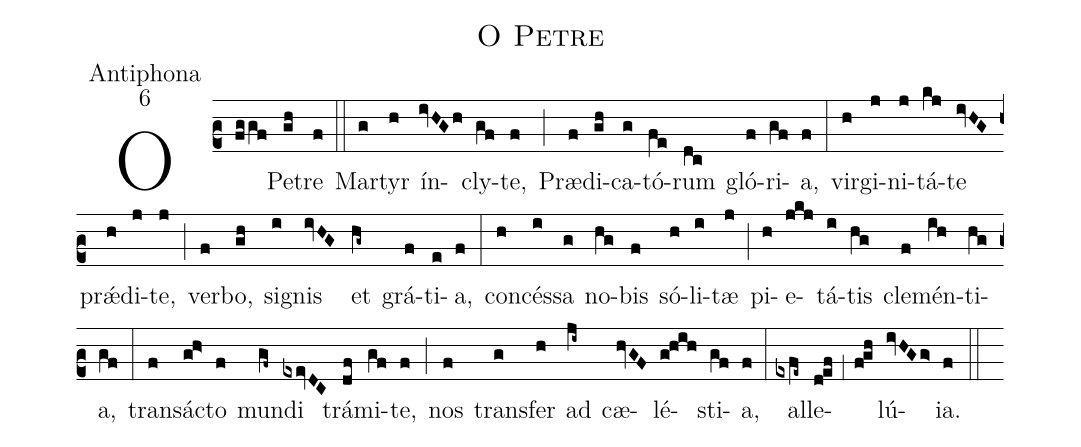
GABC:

name:O Petre;
office-part:Antiphona;
mode:6;
%%
(c2) O(fggf) Pe(gh)tre(f) (::)
Mar(g)tyr(h) ín(ivHGh)cly(gf)te,(f) (;) Præ(f)di(gh)ca(g)tó(fe)rum(dc) gló(f)ri(gf)a,(f) (:)
vir(h)gi(j)ni(j)tá(kj)te(ivHG) pr{<sp>'ae</sp>}(h)di(j)te,(j) (;) ver(f)bo,(gh) si(i)gnis(ivHG) et(hg~) grá(f)ti(e)a,(f) (:)
con(h)cés(i)sa(g) no(hg)bis(f) só(h)li(i)tæ(j) (;) pi(h)e(jkj)tá(i)tis(hg) cle(f)mén(ih)ti(hg)a,(gf) (:)
tran(f)sá(gh>)cto(f) mun(gf~)di(exevDC) trá(df)mi(gf)te,(f) (;) nos(f) trans(g)fer(h) ad(ji~) cæ(hvGF)lé(g!hih)sti(gf)a,(f) (:)
al(exfe~)le(d!ef;1f!gh)lú(ivHGg>)ia.(f) (::)
